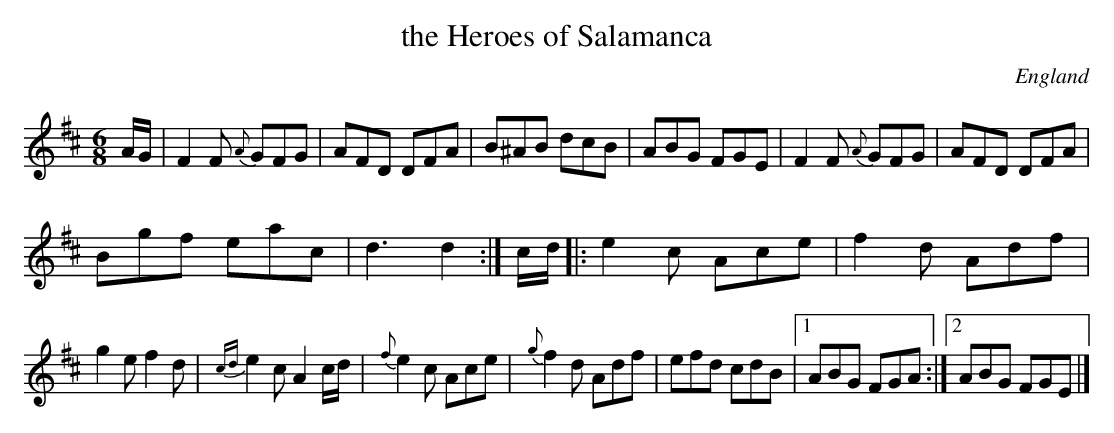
X:1
T:the Heroes of Salamanca
M:6/8
O:England
K:D
A/G/|\
F2F {A}GFG| AFD DFA| B^AB dcB| ABG FGE|\
F2F {A}GFG| AFD DFA|
Bgf eac| d3 d2:|\
c/d/|:\
e2c Ace| f2d Adf|
g2e f2d| {cd}e2c A2c/d/|\
{f}e2c Ace| {g}f2d Adf| efd cdB|1 ABG FGA :|2 ABG FGE|]
